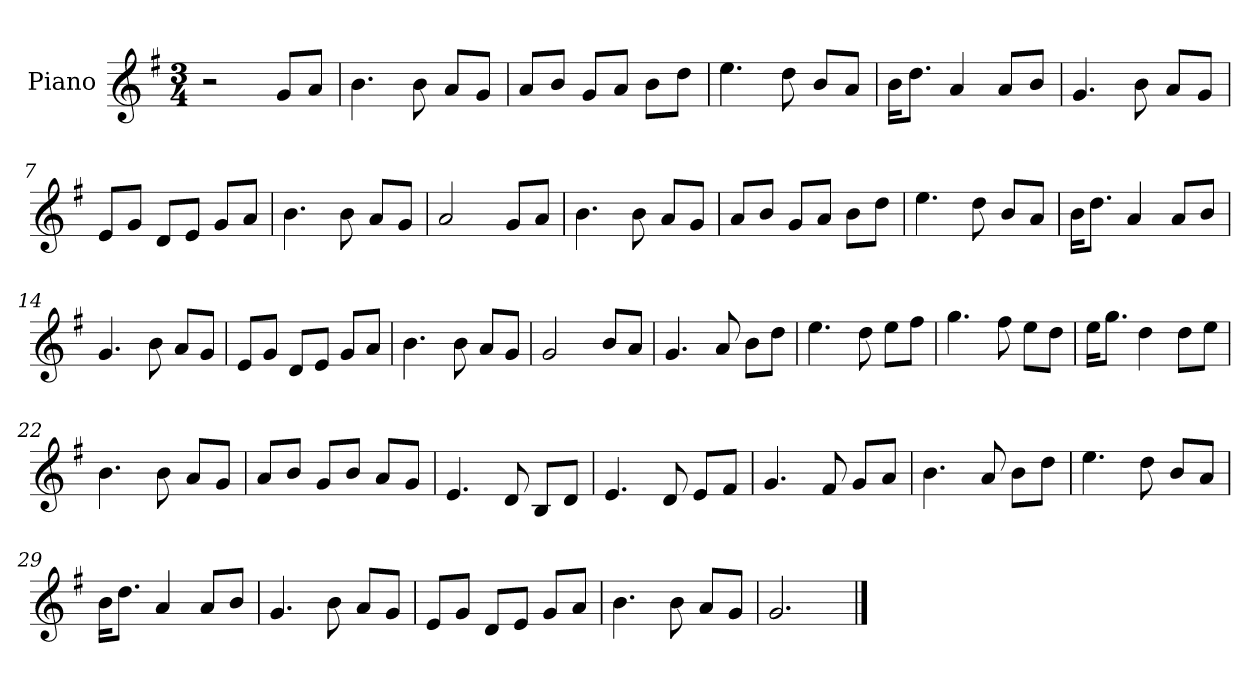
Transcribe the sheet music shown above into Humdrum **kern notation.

**kern
*part1
*staff1
*I"Piano
*I'Pno
*clefG2
*k[f#]
*M3/4
=1
2r
8g/L
8a/J
=2
4.b\
8b\
8a/L
8g/J
=3
8a/L
8b/J
8g/L
8a/J
8b\L
8dd\J
=4
4.ee\
8dd\
8b/L
8a/J
=5
16b\KL
8.dd\J
4a/
8a/L
8b/J
=6
4.g/
8b\
8a/L
8g/J
=7
8e/L
8g/J
8d/L
8e/J
8g/L
8a/J
=8
4.b\
8b\
8a/L
8g/J
=9
2a/
8g/L
8a/J
=10
4.b\
8b\
8a/L
8g/J
=11
8a/L
8b/J
8g/L
8a/J
8b\L
8dd\J
=12
4.ee\
8dd\
8b/L
8a/J
=13
16b\KL
8.dd\J
4a/
8a/L
8b/J
=14
4.g/
8b\
8a/L
8g/J
=15
8e/L
8g/J
8d/L
8e/J
8g/L
8a/J
=16
4.b\
8b\
8a/L
8g/J
=17
2g/
8b/L
8a/J
=18
4.g/
8a/
8b\L
8dd\J
=19
4.ee\
8dd\
8ee\L
8ff#\J
=20
4.gg\
8ff#\
8ee\L
8dd\J
=21
16ee\KL
8.gg\J
4dd\
8dd\L
8ee\J
=22
4.b\
8b\
8a/L
8g/J
=23
8a/L
8b/J
8g/L
8b/J
8a/L
8g/J
=24
4.e/
8d/
8B/L
8d/J
=25
4.e/
8d/
8e/L
8f#/J
=26
4.g/
8f#/
8g/L
8a/J
=27
4.b\
8a/
8b\L
8dd\J
=28
4.ee\
8dd\
8b/L
8a/J
=29
16b\KL
8.dd\J
4a/
8a/L
8b/J
=30
4.g/
8b\
8a/L
8g/J
=31
8e/L
8g/J
8d/L
8e/J
8g/L
8a/J
=32
4.b\
8b\
8a/L
8g/J
=33
2.g/
==
*-
